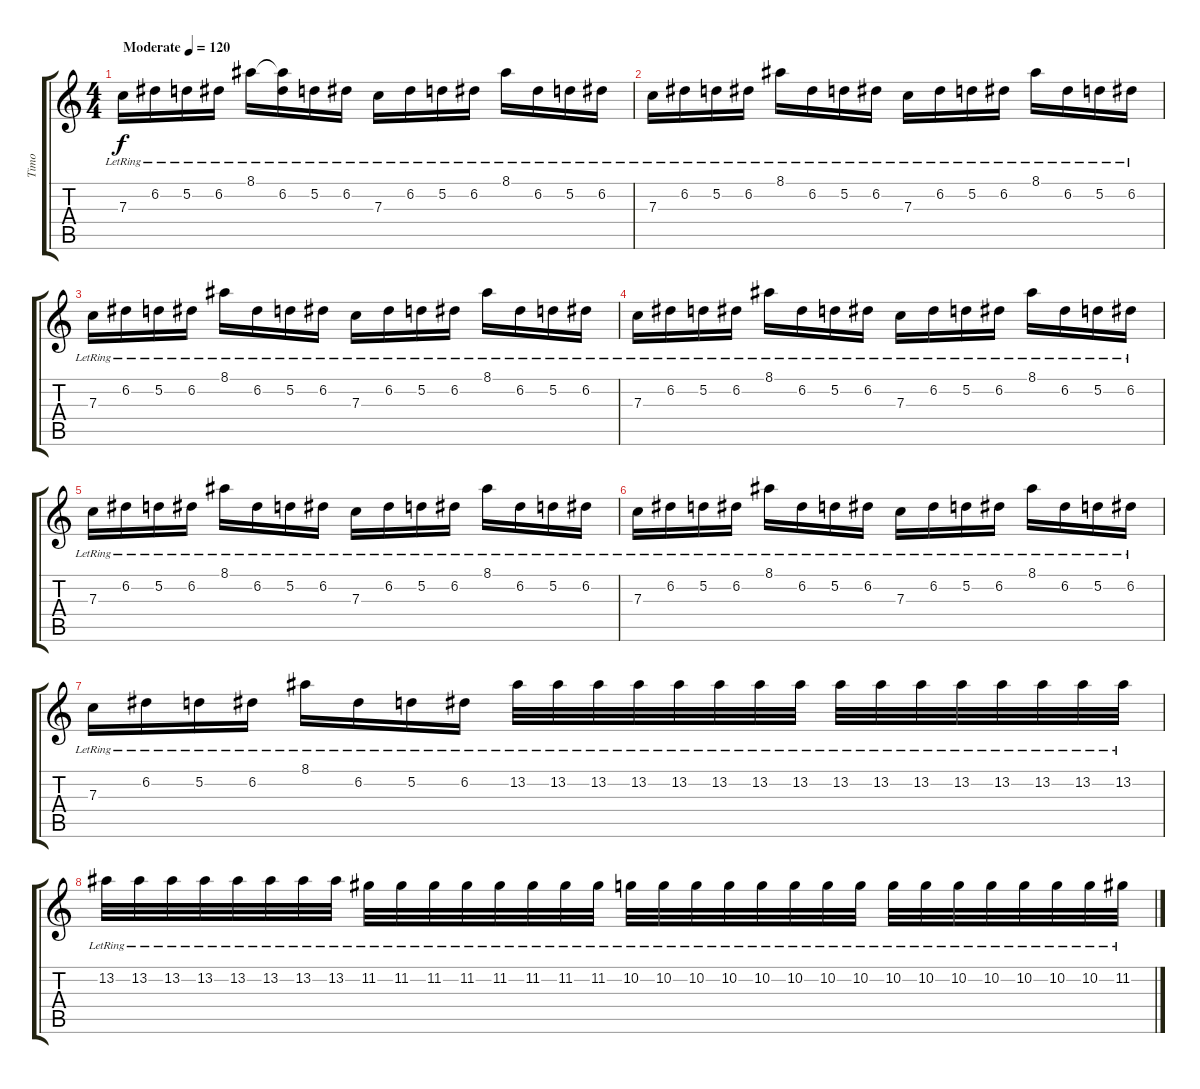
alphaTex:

\track ("Timo" "Timo") {instrument distortionguitar}
\staff {score tabs}
\tuning (D4 A3 F3 C3 G2 C2) {hide}
\ts (4 4)
\tempo (120 "Moderate")
\clef g2
\ks c
7.3{lr}.16{dy f instrument overdrivenguitar} 6.2{lr}.16 5.2{lr}.16 6.2{lr}.16 8.1{lr}.16 (8.1{t} 6.2{lr}).16 5.2{lr}.16 6.2{lr}.16 7.3{lr}.16 6.2{lr}.16 5.2{lr}.16 6.2{lr}.16 8.1{lr}.16 6.2{lr}.16 5.2{lr}.16 6.2{lr}.16 |
7.3{lr}.16 6.2{lr}.16 5.2{lr}.16 6.2{lr}.16 8.1{lr}.16 6.2{lr}.16 5.2{lr}.16 6.2{lr}.16 7.3{lr}.16 6.2{lr}.16 5.2{lr}.16 6.2{lr}.16 8.1{lr}.16 6.2{lr}.16 5.2{lr}.16 6.2{lr}.16 |
7.3{lr}.16 6.2{lr}.16 5.2{lr}.16 6.2{lr}.16 8.1{lr}.16 6.2{lr}.16 5.2{lr}.16 6.2{lr}.16 7.3{lr}.16 6.2{lr}.16 5.2{lr}.16 6.2{lr}.16 8.1{lr}.16 6.2{lr}.16 5.2{lr}.16 6.2{lr}.16 |
7.3{lr}.16 6.2{lr}.16 5.2{lr}.16 6.2{lr}.16 8.1{lr}.16 6.2{lr}.16 5.2{lr}.16 6.2{lr}.16 7.3{lr}.16 6.2{lr}.16 5.2{lr}.16 6.2{lr}.16 8.1{lr}.16 6.2{lr}.16 5.2{lr}.16 6.2{lr}.16 |
7.3{lr}.16 6.2{lr}.16 5.2{lr}.16 6.2{lr}.16 8.1{lr}.16 6.2{lr}.16 5.2{lr}.16 6.2{lr}.16 7.3{lr}.16 6.2{lr}.16 5.2{lr}.16 6.2{lr}.16 8.1{lr}.16 6.2{lr}.16 5.2{lr}.16 6.2{lr}.16 |
7.3{lr}.16 6.2{lr}.16 5.2{lr}.16 6.2{lr}.16 8.1{lr}.16 6.2{lr}.16 5.2{lr}.16 6.2{lr}.16 7.3{lr}.16 6.2{lr}.16 5.2{lr}.16 6.2{lr}.16 8.1{lr}.16 6.2{lr}.16 5.2{lr}.16 6.2{lr}.16 |
7.3{lr}.16 6.2{lr}.16 5.2{lr}.16 6.2{lr}.16 8.1{lr}.16 6.2{lr}.16 5.2{lr}.16 6.2{lr}.16 13.2{lr}.32 13.2{lr}.32 13.2{lr}.32 13.2{lr}.32 13.2{lr}.32 13.2{lr}.32 13.2{lr}.32 13.2{lr}.32 13.2{lr}.32 13.2{lr}.32 13.2{lr}.32 13.2{lr}.32 13.2{lr}.32 13.2{lr}.32 13.2{lr}.32 13.2{lr}.32 |
13.2{lr}.32 13.2{lr}.32 13.2{lr}.32 13.2{lr}.32 13.2{lr}.32 13.2{lr}.32 13.2{lr}.32 13.2{lr}.32 11.2{lr}.32 11.2{lr}.32 11.2{lr}.32 11.2{lr}.32 11.2{lr}.32 11.2{lr}.32 11.2{lr}.32 11.2{lr}.32 10.2{lr}.32 10.2{lr}.32 10.2{lr}.32 10.2{lr}.32 10.2{lr}.32 10.2{lr}.32 10.2{lr}.32 10.2{lr}.32 10.2{lr}.32 10.2{lr}.32 10.2{lr}.32 10.2{lr}.32 10.2{lr}.32 10.2{lr}.32 10.2{lr}.32 11.2{lr}.32
